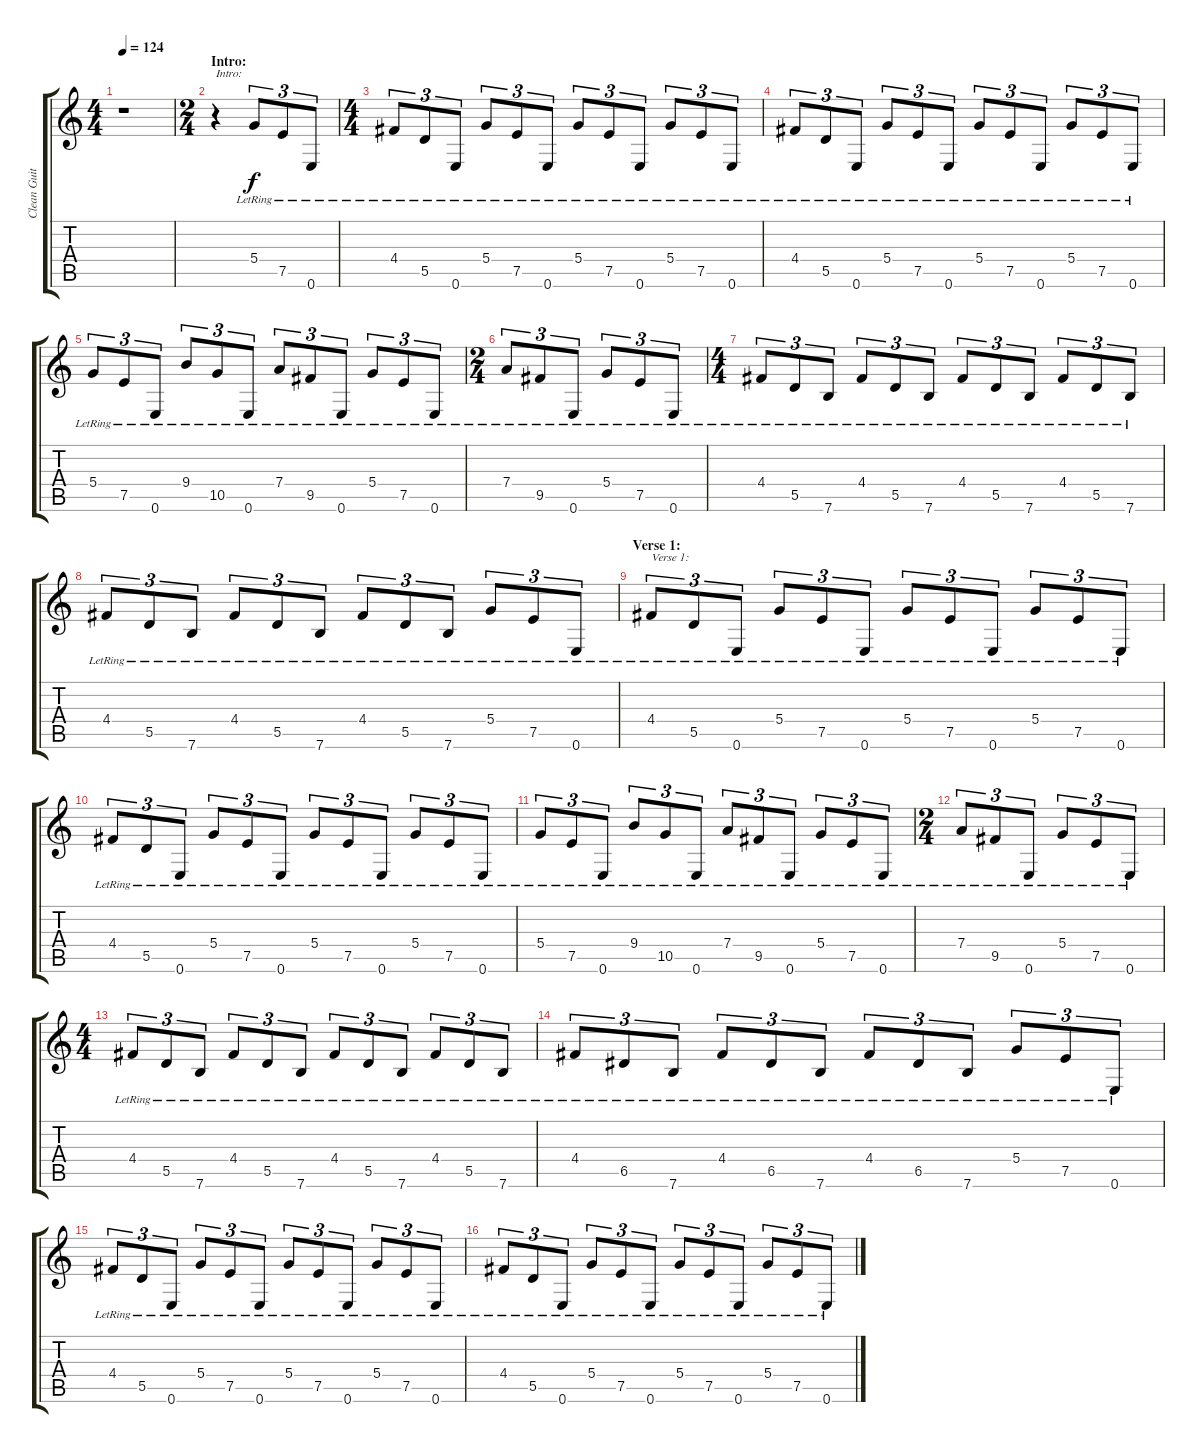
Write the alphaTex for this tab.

\track ("Clean Guitar" "Clean Guit") {instrument acousticguitarsteel}
\staff {score tabs}
\tuning (E4 B3 G3 D3 A2 E2) {hide}
\ts (4 4)
\tempo 124
\clef g2
\ks c
r.1{dy f instrument acousticguitarsteel} |
\ts (2 4)
\section ("" "Intro:")
r.4{txt "Intro:"} 5.4{lr}.8{tu (3 2)} 7.5{lr}.8{tu (3 2)} 0.6{lr}.8{tu (3 2)} |
\ts (4 4)
4.4{lr}.8{tu (3 2)} 5.5{lr}.8{tu (3 2)} 0.6{lr}.8{tu (3 2)} 5.4{lr}.8{tu (3 2)} 7.5{lr}.8{tu (3 2)} 0.6{lr}.8{tu (3 2)} 5.4{lr}.8{tu (3 2)} 7.5{lr}.8{tu (3 2)} 0.6{lr}.8{tu (3 2)} 5.4{lr}.8{tu (3 2)} 7.5{lr}.8{tu (3 2)} 0.6{lr}.8{tu (3 2)} |
4.4{lr}.8{tu (3 2)} 5.5{lr}.8{tu (3 2)} 0.6{lr}.8{tu (3 2)} 5.4{lr}.8{tu (3 2)} 7.5{lr}.8{tu (3 2)} 0.6{lr}.8{tu (3 2)} 5.4{lr}.8{tu (3 2)} 7.5{lr}.8{tu (3 2)} 0.6{lr}.8{tu (3 2)} 5.4{lr}.8{tu (3 2)} 7.5{lr}.8{tu (3 2)} 0.6{lr}.8{tu (3 2)} |
5.4{lr}.8{tu (3 2)} 7.5{lr}.8{tu (3 2)} 0.6{lr}.8{tu (3 2)} 9.4{lr}.8{tu (3 2)} 10.5{lr}.8{tu (3 2)} 0.6{lr}.8{tu (3 2)} 7.4{lr}.8{tu (3 2)} 9.5{lr}.8{tu (3 2)} 0.6{lr}.8{tu (3 2)} 5.4{lr}.8{tu (3 2)} 7.5{lr}.8{tu (3 2)} 0.6{lr}.8{tu (3 2)} |
\ts (2 4)
7.4{lr}.8{tu (3 2)} 9.5{lr}.8{tu (3 2)} 0.6{lr}.8{tu (3 2)} 5.4{lr}.8{tu (3 2)} 7.5{lr}.8{tu (3 2)} 0.6{lr}.8{tu (3 2)} |
\ts (4 4)
4.4{lr}.8{tu (3 2)} 5.5{lr}.8{tu (3 2)} 7.6{lr}.8{tu (3 2)} 4.4{lr}.8{tu (3 2)} 5.5{lr}.8{tu (3 2)} 7.6{lr}.8{tu (3 2)} 4.4{lr}.8{tu (3 2)} 5.5{lr}.8{tu (3 2)} 7.6{lr}.8{tu (3 2)} 4.4{lr}.8{tu (3 2)} 5.5{lr}.8{tu (3 2)} 7.6{lr}.8{tu (3 2)} |
4.4{lr}.8{tu (3 2)} 5.5{lr}.8{tu (3 2)} 7.6{lr}.8{tu (3 2)} 4.4{lr}.8{tu (3 2)} 5.5{lr}.8{tu (3 2)} 7.6{lr}.8{tu (3 2)} 4.4{lr}.8{tu (3 2)} 5.5{lr}.8{tu (3 2)} 7.6{lr}.8{tu (3 2)} 5.4{lr}.8{tu (3 2)} 7.5{lr}.8{tu (3 2)} 0.6{lr}.8{tu (3 2)} |
\section ("" "Verse 1:")
4.4{lr}.8{tu (3 2) txt "Verse 1:"} 5.5{lr}.8{tu (3 2)} 0.6{lr}.8{tu (3 2)} 5.4{lr}.8{tu (3 2)} 7.5{lr}.8{tu (3 2)} 0.6{lr}.8{tu (3 2)} 5.4{lr}.8{tu (3 2)} 7.5{lr}.8{tu (3 2)} 0.6{lr}.8{tu (3 2)} 5.4{lr}.8{tu (3 2)} 7.5{lr}.8{tu (3 2)} 0.6{lr}.8{tu (3 2)} |
4.4{lr}.8{tu (3 2)} 5.5{lr}.8{tu (3 2)} 0.6{lr}.8{tu (3 2)} 5.4{lr}.8{tu (3 2)} 7.5{lr}.8{tu (3 2)} 0.6{lr}.8{tu (3 2)} 5.4{lr}.8{tu (3 2)} 7.5{lr}.8{tu (3 2)} 0.6{lr}.8{tu (3 2)} 5.4{lr}.8{tu (3 2)} 7.5{lr}.8{tu (3 2)} 0.6{lr}.8{tu (3 2)} |
5.4{lr}.8{tu (3 2)} 7.5{lr}.8{tu (3 2)} 0.6{lr}.8{tu (3 2)} 9.4{lr}.8{tu (3 2)} 10.5{lr}.8{tu (3 2)} 0.6{lr}.8{tu (3 2)} 7.4{lr}.8{tu (3 2)} 9.5{lr}.8{tu (3 2)} 0.6{lr}.8{tu (3 2)} 5.4{lr}.8{tu (3 2)} 7.5{lr}.8{tu (3 2)} 0.6{lr}.8{tu (3 2)} |
\ts (2 4)
7.4{lr}.8{tu (3 2)} 9.5{lr}.8{tu (3 2)} 0.6{lr}.8{tu (3 2)} 5.4{lr}.8{tu (3 2)} 7.5{lr}.8{tu (3 2)} 0.6{lr}.8{tu (3 2)} |
\ts (4 4)
4.4{lr}.8{tu (3 2)} 5.5{lr}.8{tu (3 2)} 7.6{lr}.8{tu (3 2)} 4.4{lr}.8{tu (3 2)} 5.5{lr}.8{tu (3 2)} 7.6{lr}.8{tu (3 2)} 4.4{lr}.8{tu (3 2)} 5.5{lr}.8{tu (3 2)} 7.6{lr}.8{tu (3 2)} 4.4{lr}.8{tu (3 2)} 5.5{lr}.8{tu (3 2)} 7.6{lr}.8{tu (3 2)} |
4.4{lr}.8{tu (3 2)} 6.5{lr}.8{tu (3 2)} 7.6{lr}.8{tu (3 2)} 4.4{lr}.8{tu (3 2)} 6.5{lr}.8{tu (3 2)} 7.6{lr}.8{tu (3 2)} 4.4{lr}.8{tu (3 2)} 6.5{lr}.8{tu (3 2)} 7.6{lr}.8{tu (3 2)} 5.4{lr}.8{tu (3 2)} 7.5{lr}.8{tu (3 2)} 0.6{lr}.8{tu (3 2)} |
4.4{lr}.8{tu (3 2)} 5.5{lr}.8{tu (3 2)} 0.6{lr}.8{tu (3 2)} 5.4{lr}.8{tu (3 2)} 7.5{lr}.8{tu (3 2)} 0.6{lr}.8{tu (3 2)} 5.4{lr}.8{tu (3 2)} 7.5{lr}.8{tu (3 2)} 0.6{lr}.8{tu (3 2)} 5.4{lr}.8{tu (3 2)} 7.5{lr}.8{tu (3 2)} 0.6{lr}.8{tu (3 2)} |
4.4{lr}.8{tu (3 2)} 5.5{lr}.8{tu (3 2)} 0.6{lr}.8{tu (3 2)} 5.4{lr}.8{tu (3 2)} 7.5{lr}.8{tu (3 2)} 0.6{lr}.8{tu (3 2)} 5.4{lr}.8{tu (3 2)} 7.5{lr}.8{tu (3 2)} 0.6{lr}.8{tu (3 2)} 5.4{lr}.8{tu (3 2)} 7.5{lr}.8{tu (3 2)} 0.6{lr}.8{tu (3 2)}
